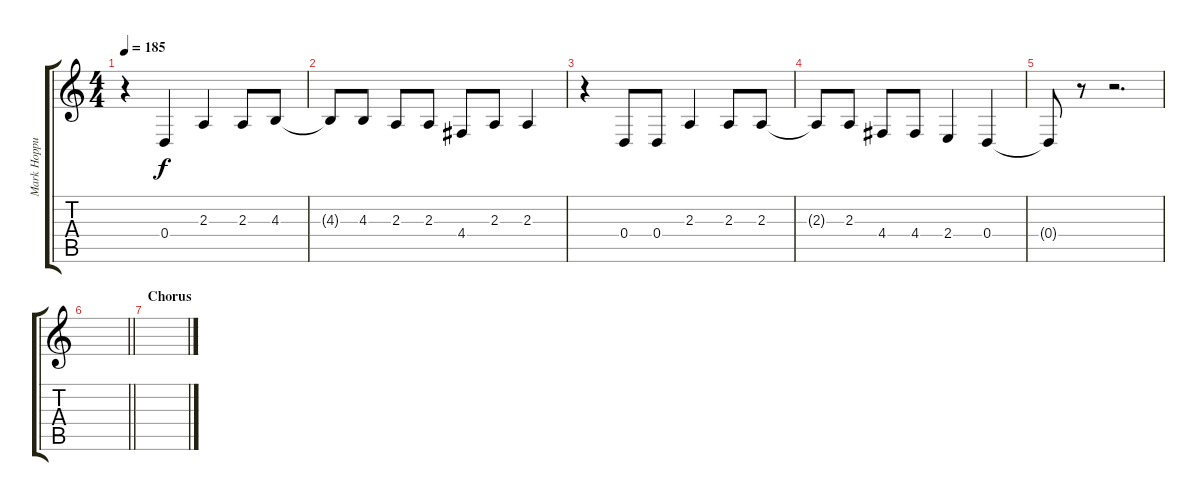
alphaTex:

\track ("Mark Hoppus - Vocals" "Mark Hoppu") {instrument altosax}
\staff {score tabs}
\tuning (E4 B3 G3 D3 A2 E2) {hide}
\ts (4 4)
\tempo 185
\clef g2
\ks c
r.4{dy f} 0.4.4 2.3.4 2.3.8 4.3.8 |
4.3{t}.8 4.3.8 2.3.8 2.3.8 4.4.8 2.3.8 2.3.4 |
r.4 0.4.8 0.4.8 2.3.4 2.3.8 2.3.8 |
2.3{t}.8 2.3.8 4.4.8 4.4.8 2.4.4 0.4.4 |
0.4{t}.8 r.8 r.2{d} |
\barLineRight lightlight
|
\section ("" "Chorus")
